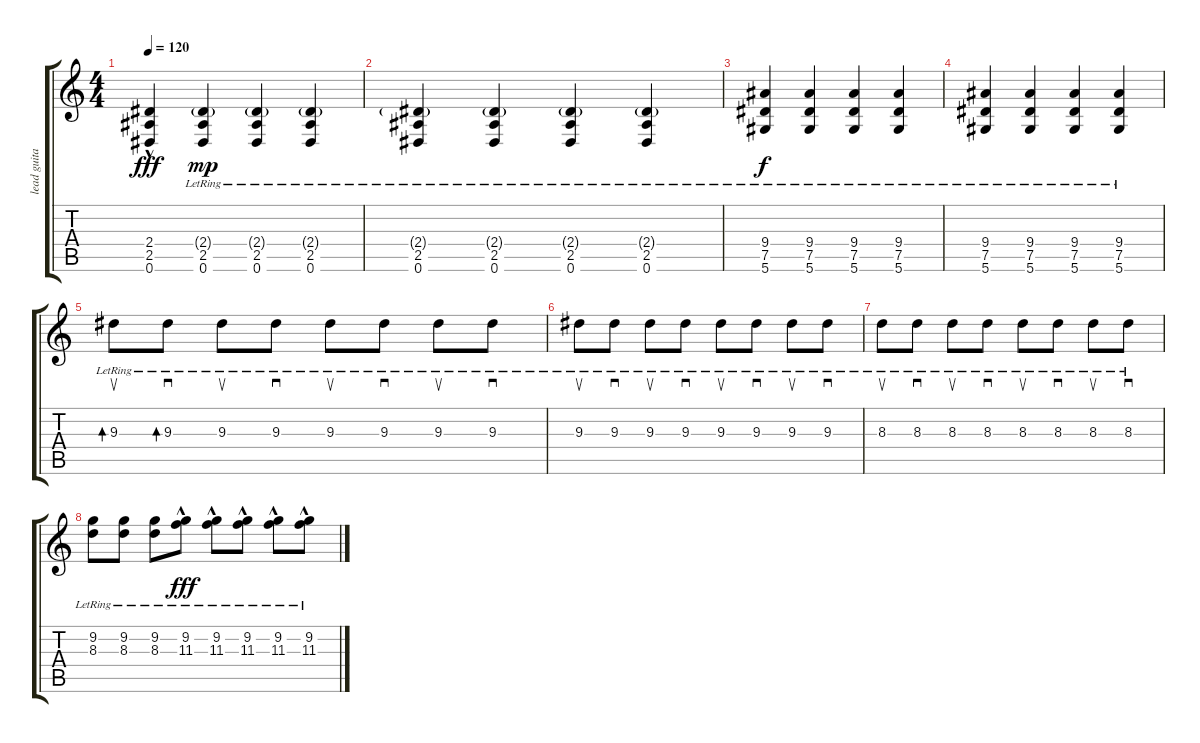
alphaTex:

\track ("lead guitar" "lead guita") {instrument overdrivenguitar}
\staff {score tabs}
\tuning (Eb4 Bb3 Gb3 Db3 Ab2 Eb2) {hide}
\ts (4 4)
\tempo 120
\clef g2
\ks c
(2.4{hac} 2.5{hac} 0.6{hac}).4{dy fff} (2.4{g lr} 2.5{lr} 0.6{lr}).4{dy mp} (2.4{g lr} 2.5{lr} 0.6{lr}).4 (2.4{g lr} 2.5{lr} 0.6{lr}).4 |
(2.4{g lr} 2.5{lr} 0.6{lr}).4 (2.4{g lr} 2.5{lr} 0.6{lr}).4 (2.4{g lr} 2.5{lr} 0.6{lr}).4 (2.4{g lr} 2.5{lr} 0.6{lr}).4 |
(9.4{lr} 7.5{lr} 5.6{lr}).4{dy f} (9.4{lr} 7.5{lr} 5.6{lr}).4 (9.4{lr} 7.5{lr} 5.6{lr}).4 (9.4{lr} 7.5{lr} 5.6{lr}).4 |
(9.4{lr} 7.5{lr} 5.6{lr}).4 (9.4{lr} 7.5{lr} 5.6{lr}).4 (9.4{lr} 7.5{lr} 5.6{lr}).4 (9.4{lr} 7.5{lr} 5.6{lr}).4 |
9.3{lr}.8{su bd 30} 9.3{lr}.8{sd bd 30} 9.3{lr}.8{su} 9.3{lr}.8{sd} 9.3{lr}.8{su} 9.3{lr}.8{sd} 9.3{lr}.8{su} 9.3{lr}.8{sd} |
9.3{lr}.8{su} 9.3{lr}.8{sd} 9.3{lr}.8{su} 9.3{lr}.8{sd} 9.3{lr}.8{su} 9.3{lr}.8{sd} 9.3{lr}.8{su} 9.3{lr}.8{sd} |
8.3{lr}.8{su} 8.3{lr}.8{sd} 8.3{lr}.8{su} 8.3{lr}.8{sd} 8.3{lr}.8{su} 8.3{lr}.8{sd} 8.3{lr}.8{su} 8.3{lr}.8{sd} |
(9.2{lr} 8.3{lr}).8 (9.2{lr} 8.3{lr}).8 (9.2{lr} 8.3{lr}).8 (9.2{lr} 11.3{hac lr}).8{dy fff} (9.2{lr} 11.3{hac lr}).8 (9.2{lr} 11.3{hac lr}).8 (9.2{lr} 11.3{hac lr}).8 (9.2{lr} 11.3{hac lr}).8
